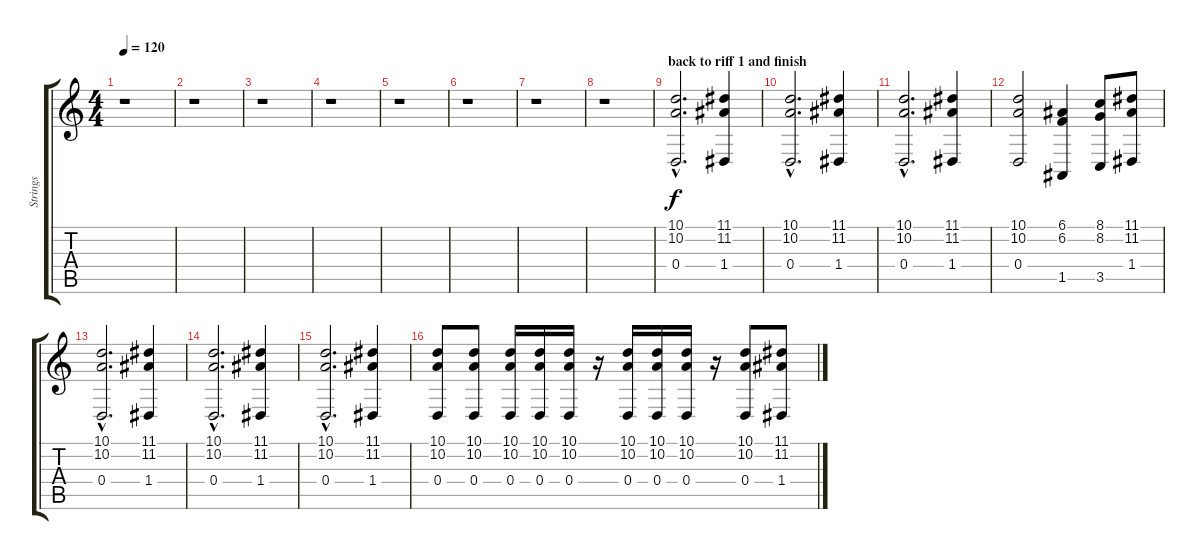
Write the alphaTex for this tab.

\track ("Strings" "Strings") {instrument stringensemble1}
\staff {score tabs}
\tuning (E4 B3 G3 D3 A2 E2) {hide}
\ts (4 4)
\tempo 120
\clef g2
\ks c
r.1{dy f} |
r.1 |
r.1 |
r.1 |
r.1 |
r.1 |
r.1 |
r.1 |
\section ("" "back to riff 1 and finish")
(10.1{hac} 10.2{hac} 0.4{hac}).2{d volume 13} (11.1 11.2 1.4).4 |
(10.1{hac} 10.2{hac} 0.4{hac}).2{d} (11.1 11.2 1.4).4 |
(10.1{hac} 10.2{hac} 0.4{hac}).2{d} (11.1 11.2 1.4).4 |
(10.1 10.2 0.4).2 (6.1 6.2 1.5).4 (8.1 8.2 3.5).8 (11.1 11.2 1.4).8 |
(10.1{hac} 10.2{hac} 0.4{hac}).2{d volume 13} (11.1 11.2 1.4).4 |
(10.1{hac} 10.2{hac} 0.4{hac}).2{d} (11.1 11.2 1.4).4 |
(10.1{hac} 10.2{hac} 0.4{hac}).2{d} (11.1 11.2 1.4).4 |
(10.1 10.2 0.4).8 (10.1 10.2 0.4).8 (10.1 10.2 0.4).16 (10.1 10.2 0.4).16 (10.1 10.2 0.4).16 r.16 (10.1 10.2 0.4).16 (10.1 10.2 0.4).16 (10.1 10.2 0.4).16 r.16 (10.1 10.2 0.4).8 (11.1 11.2 1.4).8
